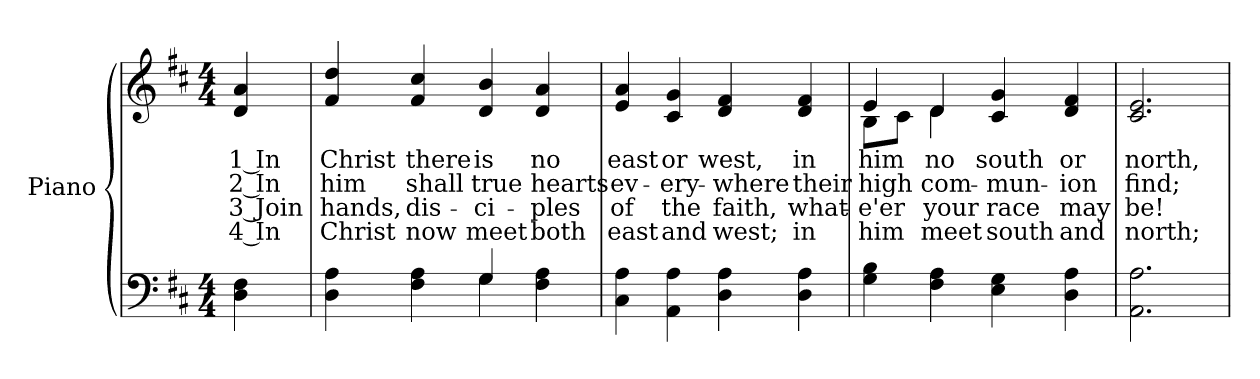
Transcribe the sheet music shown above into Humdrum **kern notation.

**kern	**kern	**text	**text	**text	**text
*part2	*part1	*part1	*part1	*part1	*part1
*staff2	*staff1	*staff1	*staff1	*staff1	*staff1
*I"Piano	*I"Piano	*	*	*	*
*I'Pno.	*I'Pno.	*	*	*	*
!!LO:PB:g=z
*clefF4	*clefG2	*	*	*	*
*k[f#c#]	*k[f#c#]	*	*	*	*
*D:	*D:	*	*	*	*
*M4/4	*M4/4	*	*	*	*
=	=	=	=	=	=
!	!	!LO:LY:b:color=#000000	!LO:LY:b:color=#000000	!LO:LY:b:color=#000000	!LO:LY:b:color=#000000
4Di\ 4F#i	4di/ 4ai	1 In	2 In	3 Join	4 In
=1	=1	=1	=1	=1	=1
*^	*	*	*	*	*
!	!	!	!LO:LY:b:color=#000000	!LO:LY:b:color=#000000	!LO:LY:b:color=#000000	!LO:LY:b:color=#000000
4Di\ 4Ai	2ryy	4f#i/ 4ddi	Christ	him	hands,	Christ
!	!	!	!LO:LY:b:color=#000000	!LO:LY:b:color=#000000	!LO:LY:b:color=#000000	!LO:LY:b:color=#000000
4F#i\ 4Ai	.	4f#i/ 4cc#i	there	shall	dis-	-now
!	!	!	!LO:LY:b:color=#000000	!LO:LY:b:color=#000000	!LO:LY:b:color=#000000	!LO:LY:b:color=#000000
4Gi/	4Gi\	4di/ 4bi	is	true	ci-	-meet
!	!	!	!LO:LY:b:color=#000000	!LO:LY:b:color=#000000	!LO:LY:b:color=#000000	!LO:LY:b:color=#000000
4F#i\ 4Ai	4ryy	4di/ 4ai	no	hearts	ples	both
*v	*v	*	*	*	*	*
=2	=2	=2	=2	=2	=2
*^	*	*	*	*	*
!	!	!	!LO:LY:b:color=#000000	!LO:LY:b:color=#000000	!LO:LY:b:color=#000000	!LO:LY:b:color=#000000
*v	*v	*	*	*	*	*
4C#i\ 4Ai	4ei/ 4ai	east	ev-	of	east
!	!	!LO:LY:b:color=#000000	!LO:LY:b:color=#000000	!LO:LY:b:color=#000000	!LO:LY:b:color=#000000
4AAi\ 4Ai	4c#i/ 4gi	or	-ery-	the	and
!	!	!LO:LY:b:color=#000000	!LO:LY:b:color=#000000	!LO:LY:b:color=#000000	!LO:LY:b:color=#000000
4Di\ 4Ai	4di/ 4f#i	west,	-where	faith,	west;
!	!	!LO:LY:b:color=#000000	!LO:LY:b:color=#000000	!LO:LY:b:color=#000000	!LO:LY:b:color=#000000
4Di\ 4Ai	4di/ 4f#i	in	their	what-	-in
=3	=3	=3	=3	=3	=3
!	!	!LO:LY:b:color=#000000	!LO:LY:b:color=#000000	!LO:LY:b:color=#000000	!LO:LY:b:color=#000000
*	*^	*	*	*	*
4Gi\ 4Bi	4ei/	8Bi\L	him	high	e'er	him
.	.	8c#i\J	.	.	.	.
!	!	!	!LO:LY:b:color=#000000	!LO:LY:b:color=#000000	!LO:LY:b:color=#000000	!LO:LY:b:color=#000000
4F#i\ 4Ai	4di/	4di\	no	com-	your	meet
!	!	!	!LO:LY:b:color=#000000	!LO:LY:b:color=#000000	!LO:LY:b:color=#000000	!LO:LY:b:color=#000000
4Ei\ 4Gi	4c#i/ 4gi	2ryy	south	-mun-	race	south
!	!	!	!LO:LY:b:color=#000000	!LO:LY:b:color=#000000	!LO:LY:b:color=#000000	!LO:LY:b:color=#000000
4Di\ 4Ai	4di/ 4f#i	.	or	-ion	may	and
*	*v	*v	*	*	*	*
=4	=4	=4	=4	=4	=4
!	!	!LO:LY:b:color=#000000	!LO:LY:b:color=#000000	!LO:LY:b:color=#000000	!LO:LY:b:color=#000000
2.AAi\ 2.Ai	2.c#i/ 2.ei	north,	find;	be!	north;
=	=	=	=	=	=
*-	*-	*-	*-	*-	*-
